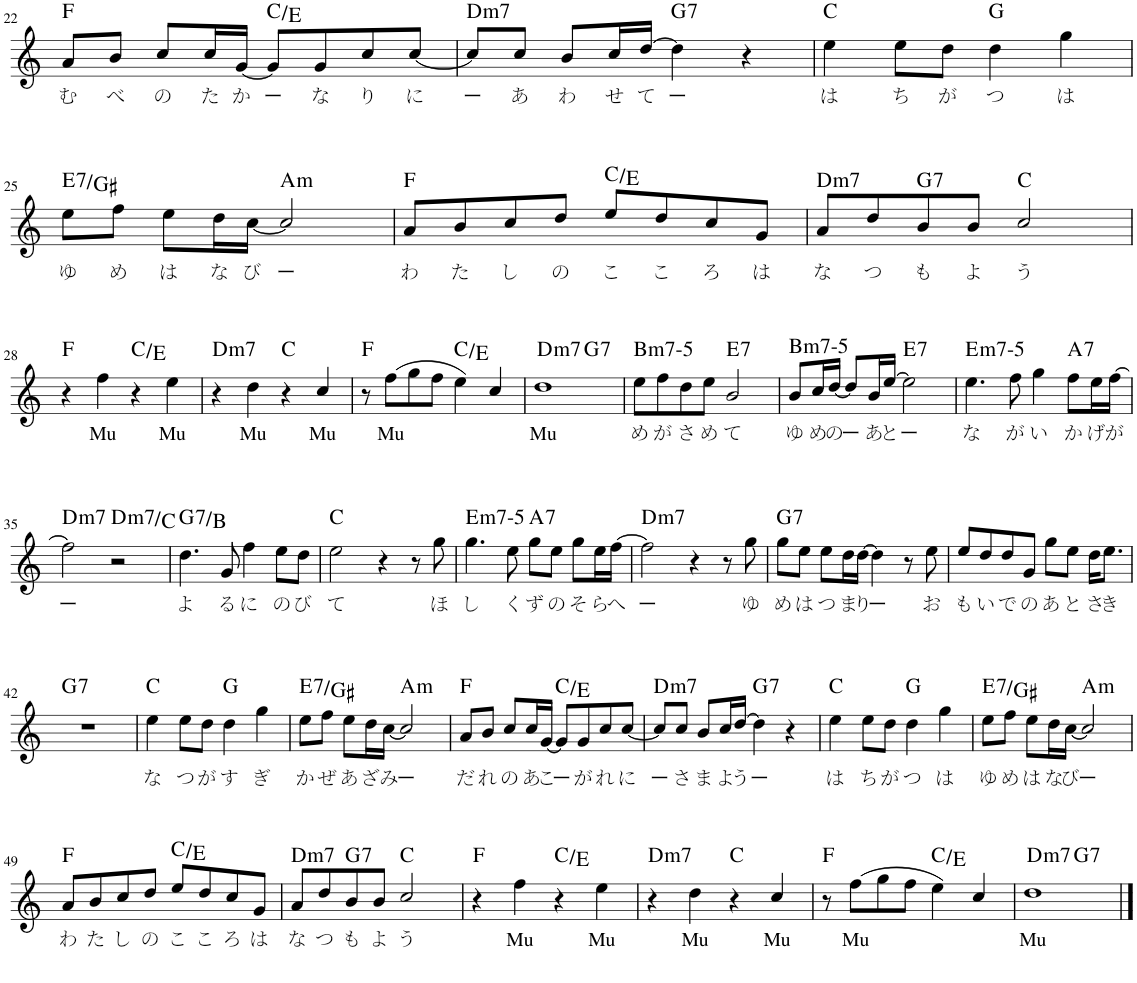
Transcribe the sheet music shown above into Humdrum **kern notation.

**kern	**text	**harte
*part1	*part1	*part1
*staff1	*staff1	*
!!LO:PB:g=z
*clefG2	*	*
*k[]	*	*
*C:	*	*
*M4/4	*	*
*met(c)	*	*
=22	=22	=22
!	!LO:LY:b	!
8a/L	む	F:maj
!	!LO:LY:b	!
8b/J	べ	.
!	!LO:LY:b	!
8cc/L	の	.
!	!LO:LY:b	!
16cc/L	た	.
!	!LO:LY:b	!
[16g/JJ	か	.
!	!LO:LY:b	!
8g/L]	ー	C:maj/3
!	!LO:LY:b	!
8g/	な	.
!	!LO:LY:b	!
8cc/	り	.
!	!LO:LY:b	!
[8cc/J	に	.
=23	=23	=23
!	!LO:LY:b	!LO:H:kt=m7
8cc/L]	ー	D:min7
!	!LO:LY:b	!
8cc/J	あ	.
!	!LO:LY:b	!
8b/L	わ	.
!	!LO:LY:b	!
16cc/L	せ	.
!	!LO:LY:b	!
[16dd/JJ	て	.
!	!LO:LY:b	!LO:H:kt=7
4dd\]	ー	G:7
4r	.	.
=24	=24	=24
!	!LO:LY:b	!
4ee\	は	C:maj
!	!LO:LY:b	!
8ee\L	ち	.
!	!LO:LY:b	!
8dd\J	が	.
!	!LO:LY:b	!
4dd\	つ	G:maj
!	!LO:LY:b	!
4gg\	は	.
!!LO:LB:g=z
=25	=25	=25
!	!LO:LY:b	!LO:H:kt=7
8ee\L	ゆ	E:7/3
!	!LO:LY:b	!
8ff\J	め	.
!	!LO:LY:b	!
8ee\L	は	.
!	!LO:LY:b	!
16dd\L	な	.
!	!LO:LY:b	!
[<16cc\JJ	び	.
!	!LO:LY:b	!LO:H:kt=m
2cc/]	ー	A:min
=26	=26	=26
!	!LO:LY:b	!
8a/L	わ	F:maj
!	!LO:LY:b	!
8b/	た	.
!	!LO:LY:b	!
8cc/	し	.
!	!LO:LY:b	!
8dd/J	の	.
!	!LO:LY:b	!
8ee/L	こ	C:maj/3
!	!LO:LY:b	!
8dd/	こ	.
!	!LO:LY:b	!
8cc/	ろ	.
!	!LO:LY:b	!
8g/J	は	.
=27	=27	=27
!	!LO:LY:b	!LO:H:kt=m7
8a/L	な	D:min7
!	!LO:LY:b	!
8dd/	つ	.
!	!LO:LY:b	!LO:H:kt=7
8b/	も	G:7
!	!LO:LY:b	!
8b/J	よ	.
!	!LO:LY:b	!
2cc/	う	C:maj
!!LO:LB:g=z
=28	=28	=28
4r	.	F:maj
!	!LO:LY:b	!
4ff\	Mu	.
4r	.	C:maj/3
!	!LO:LY:b	!
4ee\	Mu	.
=29	=29	=29
!	!	!LO:H:kt=m7
4r	.	D:min7
!	!LO:LY:b	!
4dd\	Mu	.
4r	.	C:maj
!	!LO:LY:b	!
4cc/	Mu	.
=30	=30	=30
8r	.	F:maj
!	!LO:LY:b	!
(8ff\L	Mu	.
8gg\	.	.
8ff\J	.	.
4ee\)	.	C:maj/3
4cc/	.	.
=31	=31	=31
!	!LO:LY:b	!LO:H:kt=m7
*^	*	*
1dd	2ryy	Mu	D:min7
!	!	!	!LO:H:kt=7
.	2ryy	.	G:7
=32	=32	=32	=32
!	!	!LO:LY:b	!LO:H:kt=m7-5
*v	*v	*	*
8ee\L	め	B:hdim7
!	!LO:LY:b	!
8ff\	が	.
!	!LO:LY:b	!
8dd\	さ	.
!	!LO:LY:b	!
8ee\J	め	.
!	!LO:LY:b	!LO:H:kt=7
2b/	て	E:7
=33	=33	=33
!	!LO:LY:b	!LO:H:kt=m7-5
8b/L	ゆ	B:hdim7
!	!LO:LY:b	!
16cc/L	め	.
!	!LO:LY:b	!
[16dd/JJ	の	.
!	!LO:LY:b	!
8dd/L]	ー	.
!	!LO:LY:b	!
16b/L	あ	.
!	!LO:LY:b	!
[16ee/JJ	と	.
!	!LO:LY:b	!LO:H:kt=7
2ee\]	ー	E:7
=34	=34	=34
!	!LO:LY:b	!LO:H:kt=m7-5
4.ee\	な	E:hdim7
!	!LO:LY:b	!
8ff\	が	.
!	!LO:LY:b	!
4gg\	い	.
!	!LO:LY:b	!LO:H:kt=7
8ff\L	か	A:7
!	!LO:LY:b	!
16ee\L	げ	.
!	!LO:LY:b	!
[16ff\JJ	が	.
!!LO:LB:g=z
=35	=35	=35
!	!LO:LY:b	!LO:H:kt=m7
2ff\]	ー	D:min7
!	!	!LO:H:kt=m7
2r	.	D:min7/b7
=36	=36	=36
!	!LO:LY:b	!LO:H:kt=7
4.dd\	よ	G:7/3
!	!LO:LY:b	!
8g/	る	.
!	!LO:LY:b	!
4ff\	に	.
!	!LO:LY:b	!
8ee\L	の	.
!	!LO:LY:b	!
8dd\J	び	.
=37	=37	=37
!	!LO:LY:b	!
2ee\	て	C:maj
4r	.	.
8r	.	.
!	!LO:LY:b	!
8gg\	ほ	.
=38	=38	=38
!	!LO:LY:b	!LO:H:kt=m7-5
4.gg\	し	E:hdim7
!	!LO:LY:b	!
8ee\	く	.
!	!LO:LY:b	!LO:H:kt=7
8gg\L	ず	A:7
!	!LO:LY:b	!
8ee\J	の	.
!	!LO:LY:b	!
8gg\L	そ	.
!	!LO:LY:b	!
16ee\L	ら	.
!	!LO:LY:b	!
[16ff\JJ	へ	.
=39	=39	=39
!	!LO:LY:b	!LO:H:kt=m7
2ff\]	ー	D:min7
4r	.	.
8r	.	.
!	!LO:LY:b	!
8gg\	ゆ	.
=40	=40	=40
!	!LO:LY:b	!LO:H:kt=7
8gg\L	め	G:7
!	!LO:LY:b	!
8ee\J	は	.
!	!LO:LY:b	!
8ee\L	つ	.
!	!LO:LY:b	!
16dd\L	ま	.
!	!LO:LY:b	!
[16dd\JJ	り	.
!	!LO:LY:b	!
4dd\]	ー	.
8r	.	.
!	!LO:LY:b	!
8ee\	お	.
=41	=41	=41
!	!LO:LY:b	!
8ee/L	も	.
!	!LO:LY:b	!
8dd/	い	.
!	!LO:LY:b	!
8dd/	で	.
!	!LO:LY:b	!
8g/J	の	.
!	!LO:LY:b	!
8gg\L	あ	.
!	!LO:LY:b	!
8ee\J	と	.
!	!LO:LY:b	!
16dd\KL	さ	.
!	!LO:LY:b	!
8.ee\J	き	.
!!LO:LB:g=z
=42	=42	=42
!	!	!LO:H:kt=7
1r	.	G:7
=43	=43	=43
!	!LO:LY:b	!
4ee\	な	C:maj
!	!LO:LY:b	!
8ee\L	つ	.
!	!LO:LY:b	!
8dd\J	が	.
!	!LO:LY:b	!
4dd\	す	G:maj
!	!LO:LY:b	!
4gg\	ぎ	.
=44	=44	=44
!	!LO:LY:b	!LO:H:kt=7
8ee\L	か	E:7/3
!	!LO:LY:b	!
8ff\J	ぜ	.
!	!LO:LY:b	!
8ee\L	あ	.
!	!LO:LY:b	!
16dd\L	ざ	.
!	!LO:LY:b	!
[<16cc\JJ	み	.
!	!LO:LY:b	!LO:H:kt=m
2cc/]	ー	A:min
=45	=45	=45
!	!LO:LY:b	!
8a/L	だ	F:maj
!	!LO:LY:b	!
8b/J	れ	.
!	!LO:LY:b	!
8cc/L	の	.
!	!LO:LY:b	!
16cc/L	あ	.
!	!LO:LY:b	!
[16gn/JJ	こ	.
!	!LO:LY:b	!
8g/L]	ー	C:maj/3
!	!LO:LY:b	!
8g/	が	.
!	!LO:LY:b	!
8cc/	れ	.
!	!LO:LY:b	!
[8cc/J	に	.
=46	=46	=46
!	!LO:LY:b	!LO:H:kt=m7
8cc/L]	ー	D:min7
!	!LO:LY:b	!
8cc/J	さ	.
!	!LO:LY:b	!
8b/L	ま	.
!	!LO:LY:b	!
16cc/L	よ	.
!	!LO:LY:b	!
[16dd/JJ	う	.
!	!LO:LY:b	!LO:H:kt=7
4dd\]	ー	G:7
4r	.	.
=47	=47	=47
!	!LO:LY:b	!
4ee\	は	C:maj
!	!LO:LY:b	!
8ee\L	ち	.
!	!LO:LY:b	!
8dd\J	が	.
!	!LO:LY:b	!
4dd\	つ	G:maj
!	!LO:LY:b	!
4gg\	は	.
=48	=48	=48
!	!LO:LY:b	!LO:H:kt=7
8ee\L	ゆ	E:7/3
!	!LO:LY:b	!
8ff\J	め	.
!	!LO:LY:b	!
8ee\L	は	.
!	!LO:LY:b	!
16dd\L	な	.
!	!LO:LY:b	!
[<16cc\JJ	び	.
!	!LO:LY:b	!LO:H:kt=m
2cc/]	ー	A:min
!!LO:LB:g=z
=49	=49	=49
!	!LO:LY:b	!
8a/L	わ	F:maj
!	!LO:LY:b	!
8b/	た	.
!	!LO:LY:b	!
8cc/	し	.
!	!LO:LY:b	!
8dd/J	の	.
!	!LO:LY:b	!
8ee/L	こ	C:maj/3
!	!LO:LY:b	!
8dd/	こ	.
!	!LO:LY:b	!
8cc/	ろ	.
!	!LO:LY:b	!
8g/J	は	.
=50	=50	=50
!	!LO:LY:b	!LO:H:kt=m7
8a/L	な	D:min7
!	!LO:LY:b	!
8dd/	つ	.
!	!LO:LY:b	!LO:H:kt=7
8b/	も	G:7
!	!LO:LY:b	!
8b/J	よ	.
!	!LO:LY:b	!
2cc/	う	C:maj
=51	=51	=51
4r	.	F:maj
!	!LO:LY:b	!
4ff\	Mu	.
4r	.	C:maj/3
!	!LO:LY:b	!
4ee\	Mu	.
=52	=52	=52
!	!	!LO:H:kt=m7
4r	.	D:min7
!	!LO:LY:b	!
4dd\	Mu	.
4r	.	C:maj
!	!LO:LY:b	!
4cc/	Mu	.
=53	=53	=53
8r	.	F:maj
!	!LO:LY:b	!
(8ff\L	Mu	.
8gg\	.	.
8ff\J	.	.
4ee\)	.	C:maj/3
4cc/	.	.
=54	=54	=54
!	!LO:LY:b	!LO:H:kt=m7
*^	*	*
1dd	2ryy	Mu	D:min7
!	!	!	!LO:H:kt=7
.	2ryy	.	G:7
*v	*v	*	*
==	==	==
*-	*-	*-
